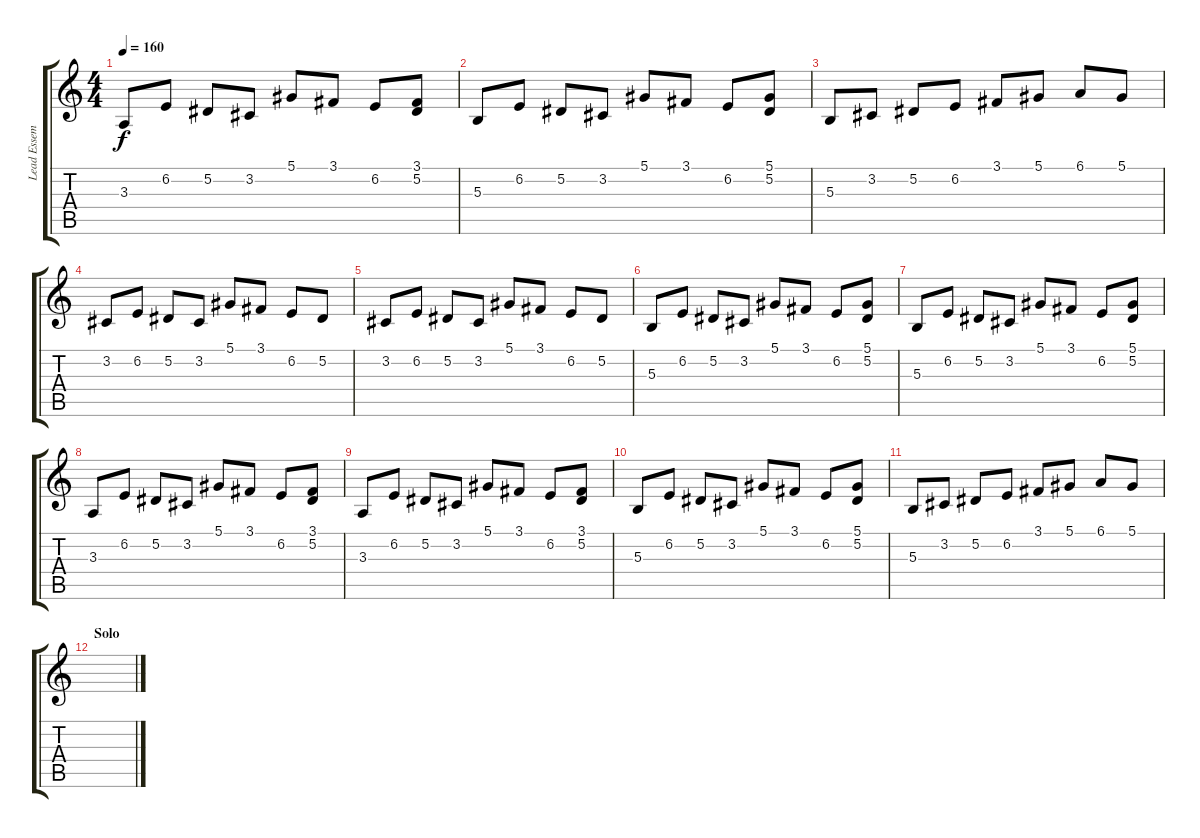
\track ("Lead Essemble (Everton Andrade)" "Lead Essem") {instrument fx5brightness}
\staff {score tabs}
\tuning (Eb4 Bb3 Gb3 Db3 Ab2 Eb2) {hide}
\ts (4 4)
\tempo 160
\clef g2
\ks c
3.3.8{dy f} 6.2.8 5.2.8 3.2.8 5.1.8 3.1.8 6.2.8 (3.1 5.2).8 |
5.3.8 6.2.8 5.2.8 3.2.8 5.1.8 3.1.8 6.2.8 (5.1 5.2).8 |
5.3.8 3.2.8 5.2.8 6.2.8 3.1.8 5.1.8 6.1.8 5.1.8 |
3.2.8 6.2.8 5.2.8 3.2.8 5.1.8 3.1.8 6.2.8 5.2.8 |
3.2.8 6.2.8 5.2.8 3.2.8 5.1.8 3.1.8 6.2.8 5.2.8 |
5.3.8 6.2.8 5.2.8 3.2.8 5.1.8 3.1.8 6.2.8 (5.1 5.2).8 |
5.3.8 6.2.8 5.2.8 3.2.8 5.1.8 3.1.8 6.2.8 (5.1 5.2).8 |
3.3.8 6.2.8 5.2.8 3.2.8 5.1.8 3.1.8 6.2.8 (3.1 5.2).8 |
3.3.8 6.2.8 5.2.8 3.2.8 5.1.8 3.1.8 6.2.8 (3.1 5.2).8 |
5.3.8 6.2.8 5.2.8 3.2.8 5.1.8 3.1.8 6.2.8 (5.1 5.2).8 |
5.3.8 3.2.8 5.2.8 6.2.8 3.1.8 5.1.8 6.1.8 5.1.8 |
\section ("" "Solo")
